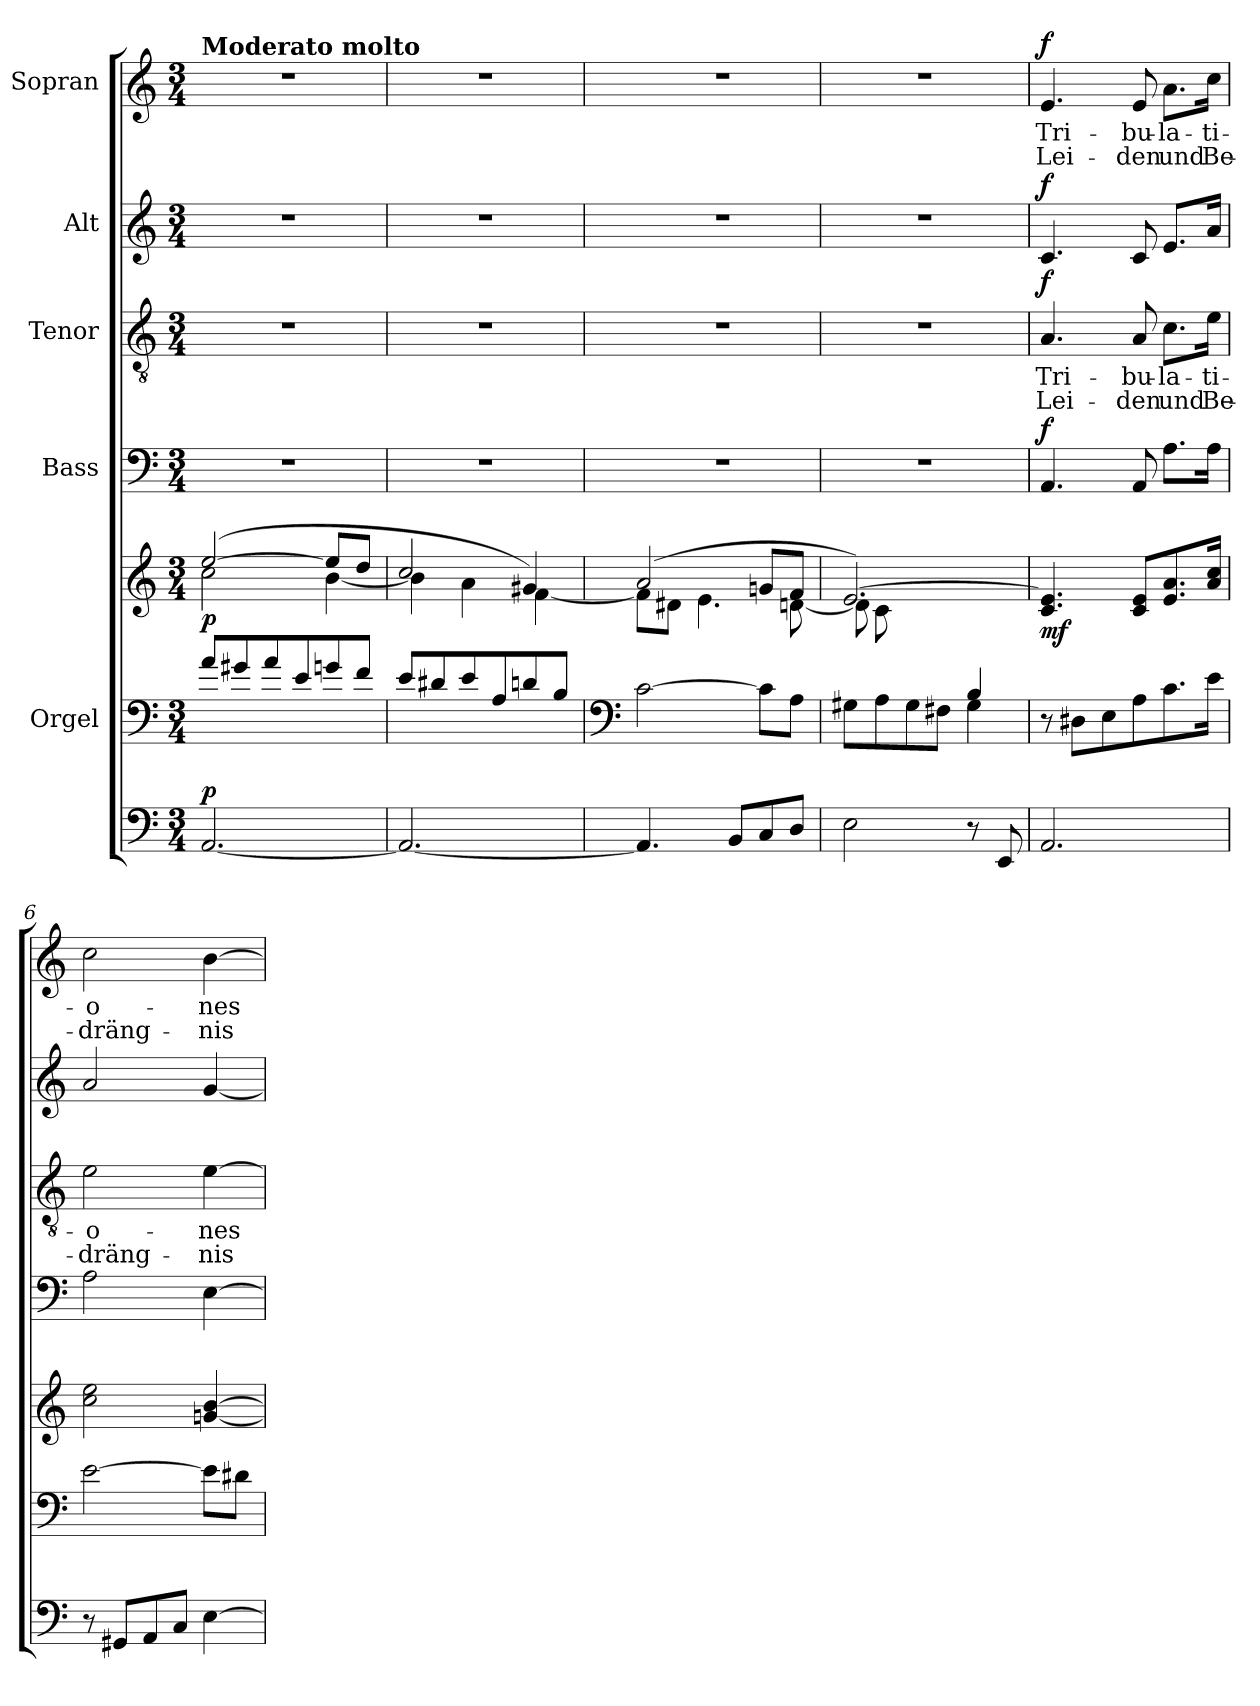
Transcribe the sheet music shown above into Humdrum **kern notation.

**kern	**dynam	**kern	**kern	**dynam	**kern	**dynam	**kern	**text	**text	**dynam	**kern	**dynam	**kern	**text	**text	**dynam
*part6	*part6	*part5	*part5	*part5	*part4	*part4	*part3	*part3	*part3	*part3	*part2	*part2	*part1	*part1	*part1	*part1
*staff7	*staff7	*staff6	*staff5	*staff5/6	*staff4	*staff4	*staff3	*staff3	*staff3	*staff3	*staff2	*staff2	*staff1	*staff1	*staff1	*staff1
*	*	*I"Orgel	*	*	*I"Bass	*	*I"Tenor	*	*	*	*I"Alt	*	*I"Sopran	*	*	*
*clefF4	*	*clefF4	*clefG2	*	*clefF4	*	*clefGv2	*	*	*	*clefG2	*	*clefG2	*	*	*
*k[]	*	*k[]	*k[]	*	*k[]	*	*k[]	*	*	*	*k[]	*	*k[]	*	*	*
*M3/4	*	*M3/4	*M3/4	*	*M3/4	*	*M3/4	*	*	*	*M3/4	*	*M3/4	*	*	*
*MM66	*	*MM66	*MM66	*	*MM66	*	*MM66	*	*	*	*MM66	*	*MM66	*	*	*
=1	=1	=1	=1	=1	=1	=1	=1	=1	=1	=1	=1	=1	=1	=1	=1	=1
*	*	*	*^	*	*	*	*	*	*	*	*	*	*	*	*	*
!	!	!	!	!	!	!	!	!	!	!	!	!	!	!LO:TX:a:B:t=Moderato molto	!	!	!
!	!LO:DY:a	!	!	!	!LO:DY:b	!	!	!	!	!	!	!	!	!	!	!	!
[2.AA/	p	8a/L	(>[2ee/	2cc\	p	2.r	.	2.r	.	.	.	2.r	.	2.r	.	.	.
.	.	8g#X/	.	.	.	.	.	.	.	.	.	.	.	.	.	.	.
.	.	8a/	.	.	.	.	.	.	.	.	.	.	.	.	.	.	.
.	.	8e/	.	.	.	.	.	.	.	.	.	.	.	.	.	.	.
.	.	8gn/	8ee/L]	[4b\	.	.	.	.	.	.	.	.	.	.	.	.	.
.	.	8f/J	8dd/J	.	.	.	.	.	.	.	.	.	.	.	.	.	.
=2	=2	=2	=2	=2	=2	=2	=2	=2	=2	=2	=2	=2	=2	=2	=2	=2	=2
2.AA/_	.	8e/L	2cc/	4b\]	.	2.r	.	2.r	.	.	.	2.r	.	2.r	.	.	.
.	.	8d#X/	.	.	.	.	.	.	.	.	.	.	.	.	.	.	.
.	.	8e/	.	4a\	.	.	.	.	.	.	.	.	.	.	.	.	.
.	.	8A/	.	.	.	.	.	.	.	.	.	.	.	.	.	.	.
.	.	8dn/	4g#X/)	[4f\	.	.	.	.	.	.	.	.	.	.	.	.	.
.	.	8B/J	.	.	.	.	.	.	.	.	.	.	.	.	.	.	.
=3	=3	=3	=3	=3	=3	=3	=3	=3	=3	=3	=3	=3	=3	=3	=3	=3	=3
*	*	*clefF4	*	*	*	*	*	*	*	*	*	*	*	*	*	*	*
4.AA/]	.	[2c\	(>2a/	8f\L]	.	2.r	.	2.r	.	.	.	2.r	.	2.r	.	.	.
.	.	.	.	8d#X\J	.	.	.	.	.	.	.	.	.	.	.	.	.
.	.	.	.	4.e\	.	.	.	.	.	.	.	.	.	.	.	.	.
8BB/L	.	.	.	.	.	.	.	.	.	.	.	.	.	.	.	.	.
8C/	.	8c\L]	8gn/L	.	.	.	.	.	.	.	.	.	.	.	.	.	.
8D/J	.	8A\J	8f/J	[8dn\	.	.	.	.	.	.	.	.	.	.	.	.	.
=4	=4	=4	=4	=4	=4	=4	=4	=4	=4	=4	=4	=4	=4	=4	=4	=4	=4
*	*	*^	*	*	*	*	*	*	*	*	*	*	*	*	*	*	*
2E\	.	4ryy	8G#X\L	[2.e/)	8d\L]	.	2.r	.	2.r	.	.	.	2.r	.	2.r	.	.	.
.	.	.	8A\	.	8c\	.	.	.	.	.	.	.	.	.	.	.	.	.
.	.	8B/	8G#\	.	2ryy	.	.	.	.	.	.	.	.	.	.	.	.	.
.	.	8A/J	8F#X\J	.	.	.	.	.	.	.	.	.	.	.	.	.	.	.
8r	.	4B/	4G#\	.	.	.	.	.	.	.	.	.	.	.	.	.	.	.
8EE/	.	.	.	.	.	.	.	.	.	.	.	.	.	.	.	.	.	.
*	*	*v	*v	*	*	*	*	*	*	*	*	*	*	*	*	*	*	*
*	*	*	*v	*v	*	*	*	*	*	*	*	*	*	*	*	*	*
!!LO:LB:g=z
=5	=5	=5	=5	=5	=5	=5	=5	=5	=5	=5	=5	=5	=5	=5	=5	=5
!	!	!	!	!LO:DY:b	!	!LO:DY:a	!	!	!	!LO:DY:a	!	!LO:DY:a	!	!	!	!LO:DY:a
2.AA/	.	8r	4.c/ 4.e/]	mf	4.AA/	f	4.A/	Tri-	Lei-	f	4.c/	f	4.e/	Tri-	Lei-	f
.	.	8D#X\L	.	.	.	.	.	.	.	.	.	.	.	.	.	.
.	.	8E\	.	.	.	.	.	.	.	.	.	.	.	.	.	.
.	.	8A\	8c/ 8e/L	.	8AA/	.	8A/	-bu-	-den	.	8c/	.	8e/	-bu-	-den	.
.	.	8.c\	8.e/ 8.a/	.	8.A\L	.	8.c\L	-la-	und	.	8.e/L	.	8.a\L	-la-	und	.
.	.	16e\Jk	16a/ 16cc/Jk	.	16A\Jk	.	16e\Jk	-ti-	Be-	.	16a/Jk	.	16cc\Jk	-ti-	Be-	.
=6	=6	=6	=6	=6	=6	=6	=6	=6	=6	=6	=6	=6	=6	=6	=6	=6
8r	.	[2e\	2cc\ 2ee\	.	2A\	.	2e\	-o-	-dräng-	.	2a/	.	2cc\	-o-	-dräng-	.
8GG#X/L	.	.	.	.	.	.	.	.	.	.	.	.	.	.	.	.
8AA/	.	.	.	.	.	.	.	.	.	.	.	.	.	.	.	.
8C/J	.	.	.	.	.	.	.	.	.	.	.	.	.	.	.	.
[4E\	.	8e\L]	[4gn/ [4b/	.	[4E\	.	[4e\	-nes	-nis	.	[4g/	.	[4b\	-nes	-nis	.
.	.	8d#X\J	.	.	.	.	.	.	.	.	.	.	.	.	.	.
=	=	=	=	=	=	=	=	=	=	=	=	=	=	=	=	=
*-	*-	*-	*-	*-	*-	*-	*-	*-	*-	*-	*-	*-	*-	*-	*-	*-
